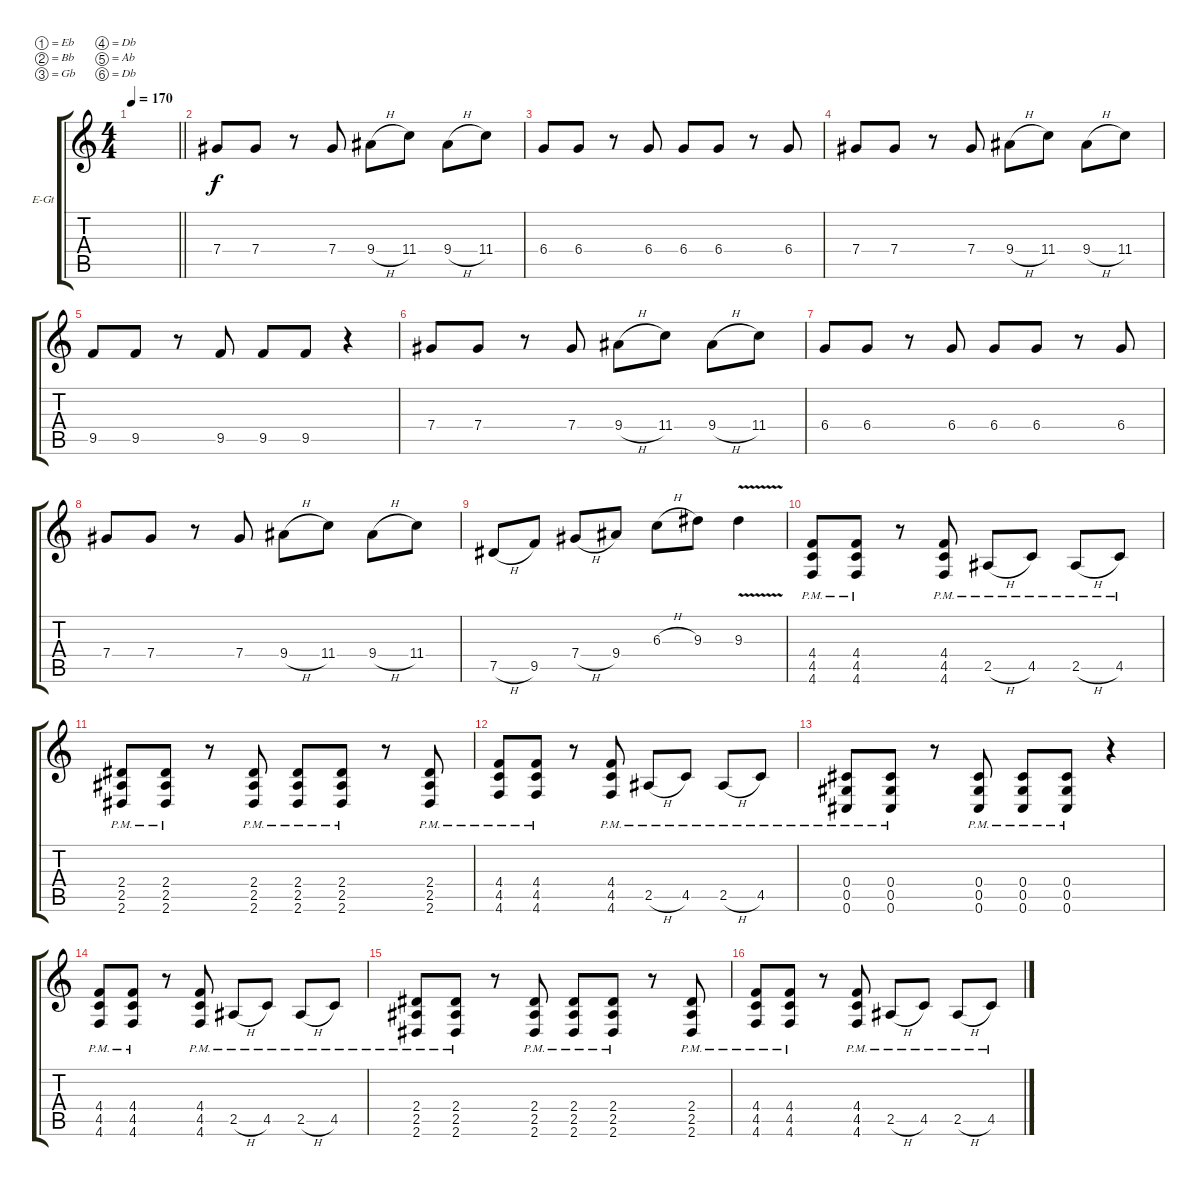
\defaultSystemsLayout 4
\bracketExtendMode groupsimilarinstruments
\firstSystemTrackNameOrientation horizontal
\otherSystemsTrackNameOrientation horizontal
\track ("Lead Guitar" "E-Gt") {instrument overdrivenguitar}
\staff {score tabs}
\tuning (Eb4 Bb3 Gb3 Db3 Ab2 Db2)
\ts (4 4)
\tempo 170
\clef g2
\scale
0.485477
\barLineRight lightlight
\ks c
|
\scale
0.257261 7.4.8 7.4.8 r.8 7.4.8 9.4{h}.8 11.4.8 9.4{h}.8 11.4.8 |
\scale
0.257261 6.4.8 6.4.8 r.8 6.4.8 6.4.8 6.4.8 r.8 6.4.8 |
\scale
0.333333 7.4.8 7.4.8 r.8 7.4.8 9.4{h}.8 11.4.8 9.4{h}.8 11.4.8 |
\scale
0.333333 9.5.8 9.5.8 r.8 9.5.8 9.5.8 9.5.8 r.4 |
\scale
0.333333 7.4.8 7.4.8 r.8 7.4.8 9.4{h}.8 11.4.8 9.4{h}.8 11.4.8 |
\scale
0.333333 6.4.8 6.4.8 r.8 6.4.8 6.4.8 6.4.8 r.8 6.4.8 |
\scale
0.333333 7.4.8 7.4.8 r.8 7.4.8 9.4{h}.8 11.4.8 9.4{h}.8 11.4.8 |
\scale
0.333333 7.5{h}.8 9.5.8 7.4{h}.8 9.4.8 6.3{h}.8 9.3.8 9.3{v}.4 |
\scale
0.333333 (4.4{pm} 4.5{pm} 4.6{pm}).8 (4.4{pm} 4.5{pm} 4.6{pm}).8 r.8 (4.4{pm} 4.5{pm} 4.6{pm}).8 2.5{h pm}.8 4.5{pm}.8 2.5{h pm}.8 4.5{pm}.8 |
\scale
0.333333 (2.4{pm} 2.5{pm} 2.6{pm}).8 (2.4{pm} 2.5{pm} 2.6{pm}).8 r.8 (2.4{pm} 2.5{pm} 2.6{pm}).8 (2.4{pm} 2.5{pm} 2.6{pm}).8 (2.4{pm} 2.5{pm} 2.6{pm}).8 r.8 (2.4{pm} 2.5{pm} 2.6{pm}).8 |
\scale
0.333333 (4.4{pm} 4.5{pm} 4.6{pm}).8 (4.4{pm} 4.5{pm} 4.6{pm}).8 r.8 (4.4{pm} 4.5{pm} 4.6{pm}).8 2.5{h pm}.8 4.5{pm}.8 2.5{h pm}.8 4.5{pm}.8 |
\scale
0.333333 (0.4{pm} 0.5{pm} 0.6{pm}).8 (0.4{pm} 0.5{pm} 0.6{pm}).8 r.8 (0.4{pm} 0.5{pm} 0.6{pm}).8 (0.4{pm} 0.5{pm} 0.6{pm}).8 (0.4{pm} 0.5{pm} 0.6{pm}).8 r.4 |
\scale
0.333333 (4.4{pm} 4.5{pm} 4.6{pm}).8 (4.4{pm} 4.5{pm} 4.6{pm}).8 r.8 (4.4{pm} 4.5{pm} 4.6{pm}).8 2.5{h pm}.8 4.5{pm}.8 2.5{h pm}.8 4.5{pm}.8 |
\scale
0.333333 (2.4{pm} 2.5{pm} 2.6{pm}).8 (2.4{pm} 2.5{pm} 2.6{pm}).8 r.8 (2.4{pm} 2.5{pm} 2.6{pm}).8 (2.4{pm} 2.5{pm} 2.6{pm}).8 (2.4{pm} 2.5{pm} 2.6{pm}).8 r.8 (2.4{pm} 2.5{pm} 2.6{pm}).8 |
\scale
0.333333 (4.4{pm} 4.5{pm} 4.6{pm}).8 (4.4{pm} 4.5{pm} 4.6{pm}).8 r.8 (4.4{pm} 4.5{pm} 4.6{pm}).8 2.5{h pm}.8 4.5{pm}.8 2.5{h pm}.8 4.5{pm}.8
